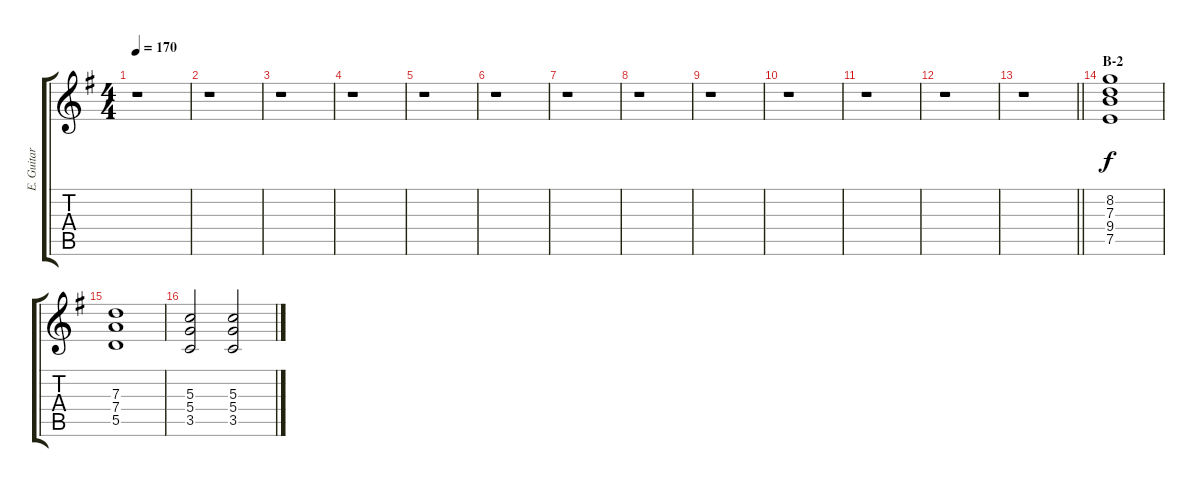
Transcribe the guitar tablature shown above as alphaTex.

\track ("E. Guitar I" "E. Guitar ") {instrument electricguitarclean}
\staff {score tabs}
\tuning (E4 B3 G3 D3 A2 E2) {hide}
\ts (4 4)
\tempo 170
\clef g2
\ks g
r.1{dy f} |
r.1 |
r.1 |
r.1 |
r.1 |
r.1 |
r.1 |
r.1 |
r.1 |
r.1 |
r.1 |
r.1 |
\barLineRight lightlight
r.1 |
\section ("" "B-2")
(8.2 7.3 9.4 7.5).1 |
(7.3 7.4 5.5).1 |
(5.3 5.4 3.5).2 (5.3 5.4 3.5).2
